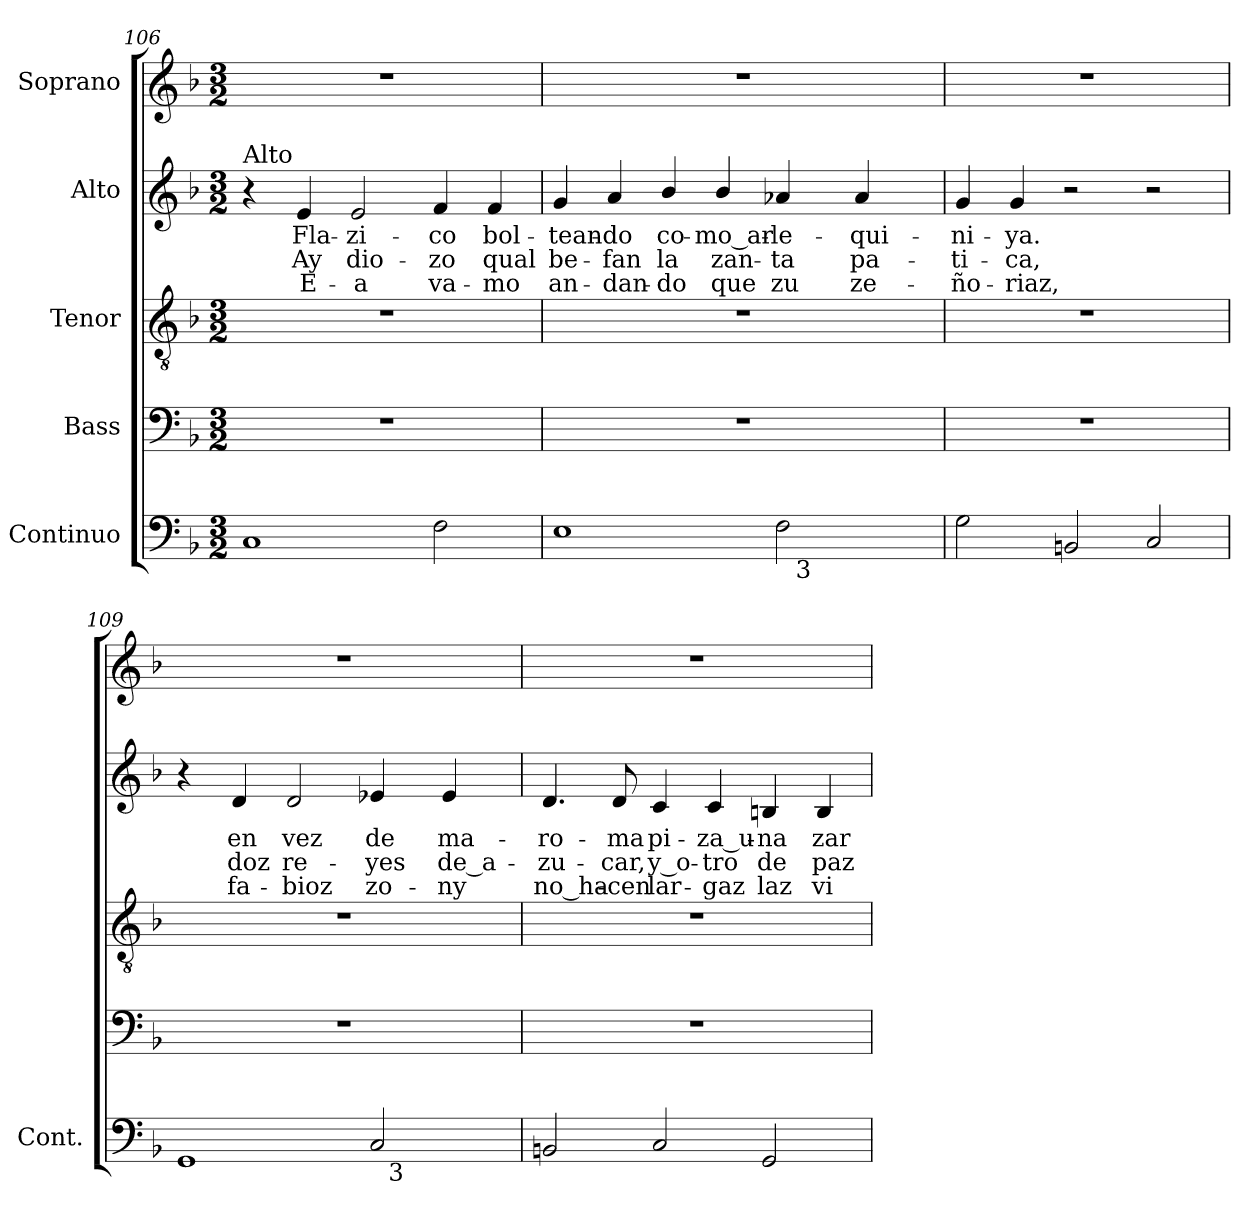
**kern	**kern	**kern	**kern	**text	**text	**text	**kern
*part5	*part4	*part3	*part2	*part2	*part2	*part2	*part1
*staff5	*staff4	*staff3	*staff2	*staff2	*staff2	*staff2	*staff1
*I"Continuo	*I"Bass	*I"Tenor	*I"Alto	*	*	*	*I"Soprano
*I'Cont.	*	*	*	*	*	*	*
!!LO:LB:g=z
*clefF4	*clefF4	*clefGv2	*clefG2	*	*	*	*clefG2
*	*	*ITrd7c12	*	*	*	*	*
*k[b-]	*k[b-]	*k[b-]	*k[b-]	*	*	*	*k[b-]
*F:	*F:	*F:	*F:	*	*	*	*F:
*M3/2	*M3/2	*M3/2	*M3/2	*	*	*	*M3/2
=106	=106	=106	=106	=106	=106	=106	=106
!	!	!	!LO:TX:a:t=Alto	!	!	!	!
!	!LO:N:vis=1	!LO:N:vis=1	!	!	!	!	!LO:N:vis=1
1Ci	1.r	1.r	4r	.	.	.	1.r
!	!	!	!	!LO:LY:b:color=#000000	!LO:LY:b:color=#000000	!LO:LY:b:color=#000000	!
.	.	.	4ei/	Fla-	Ay	E-	.
!	!	!	!	!LO:LY:b:color=#000000	!LO:LY:b:color=#000000	!LO:LY:b:color=#000000	!
.	.	.	2ei/	-zi-	dio-	-a	.
!	!	!	!	!LO:LY:b:color=#000000	!LO:LY:b:color=#000000	!LO:LY:b:color=#000000	!
2Fi\	.	.	4fi/	-co	-zo	va-	.
!	!	!	!	!LO:LY:b:color=#000000	!LO:LY:b:color=#000000	!LO:LY:b:color=#000000	!
.	.	.	4fi/	bol-	qual	-mo	.
=107	=107	=107	=107	=107	=107	=107	=107
!	!LO:N:vis=1	!LO:N:vis=1	!	!	!	!	!
!	!	!	!	!LO:LY:b:color=#000000	!LO:LY:b:color=#000000	!LO:LY:b:color=#000000	!LO:N:vis=1
*^	*	*	*	*	*	*	*
1Ei	1ryy	1.r	1.r	4gi/	-tean-	be-	an-	1.r
!	!	!	!	!	!LO:LY:b:color=#000000	!LO:LY:b:color=#000000	!LO:LY:b:color=#000000	!
.	.	.	.	4ai/	-do	-fan	-dan-	.
!	!	!	!	!	!LO:LY:b:color=#000000	!LO:LY:b:color=#000000	!LO:LY:b:color=#000000	!
.	.	.	.	4b-i/	co-	la	-do	.
!	!	!	!	!	!LO:LY:b:color=#000000	!LO:LY:b:color=#000000	!LO:LY:b:color=#000000	!
.	.	.	.	4b-i/	-mo_ar-	zan-	que	.
!	!	!	!	!	!LO:LY:b:color=#000000	!LO:LY:b:color=#000000	!LO:LY:b:color=#000000	!
2Fi\	16ryy	.	.	4a-Xi/	-le-	-ta	zu	.
.	128ryy	.	.	.	.	.	.	.
.	256ryy	.	.	.	.	.	.	.
.	1024ryy	.	.	.	.	.	.	.
!	!LO:TX:b:rj:t=3	!	!	!	!	!	!	!
.	4ryy	.	.	.	.	.	.	.
!	!	!	!	!	!LO:LY:b:color=#000000	!LO:LY:b:color=#000000	!LO:LY:b:color=#000000	!
.	.	.	.	4a-i/	-qui-	pa-	ze-	.
.	8ryy	.	.	.	.	.	.	.
.	32ryy	.	.	.	.	.	.	.
.	64ryy	.	.	.	.	.	.	.
.	512.ryy	.	.	.	.	.	.	.
=108	=108	=108	=108	=108	=108	=108	=108	=108
!	!	!LO:N:vis=1	!LO:N:vis=1	!	!	!	!	!
*v	*v	*	*	*	*	*	*	*
*^	*	*	*	*	*	*	*
!	!	!	!	!	!LO:LY:b:color=#000000	!LO:LY:b:color=#000000	!LO:LY:b:color=#000000	!LO:N:vis=1
*v	*v	*	*	*	*	*	*	*
2Gi\	1.r	1.r	4gi/	-ni-	-ti-	-ño-	1.r
!	!	!	!	!LO:LY:b:color=#000000	!LO:LY:b:color=#000000	!LO:LY:b:color=#000000	!
.	.	.	4gi/	-ya.	-ca,	-riaz,	.
2BBni/	.	.	2r	.	.	.	.
2Ci/	.	.	2r	.	.	.	.
!!LO:LB:g=z
=109	=109	=109	=109	=109	=109	=109	=109
!	!LO:N:vis=1	!LO:N:vis=1	!	!	!	!	!LO:N:vis=1
*^	*	*	*	*	*	*	*
1GGi	1ryy	1.r	1.r	4r	.	.	.	1.r
!	!	!	!	!	!LO:LY:b:color=#000000	!LO:LY:b:color=#000000	!LO:LY:b:color=#000000	!
.	.	.	.	4di/	en	doz	fa-	.
!	!	!	!	!	!LO:LY:b:color=#000000	!LO:LY:b:color=#000000	!LO:LY:b:color=#000000	!
.	.	.	.	2di/	vez	re-	-bioz	.
!	!	!	!	!	!LO:LY:b:color=#000000	!LO:LY:b:color=#000000	!LO:LY:b:color=#000000	!
2Ci/	16..ryy	.	.	4e-Xi/	de	-yes	zo-	.
!	!LO:TX:b:rj:t=3	!	!	!	!	!	!	!
.	4ryy	.	.	.	.	.	.	.
!	!	!	!	!	!LO:LY:b:color=#000000	!LO:LY:b:color=#000000	!LO:LY:b:color=#000000	!
.	.	.	.	4e-i/	ma-	de_a-	-ny	.
.	8ryy	.	.	.	.	.	.	.
.	64ryy	.	.	.	.	.	.	.
=110	=110	=110	=110	=110	=110	=110	=110	=110
!	!	!LO:N:vis=1	!LO:N:vis=1	!	!	!	!	!
*v	*v	*	*	*	*	*	*	*
*^	*	*	*	*	*	*	*
!	!	!	!	!	!LO:LY:b:color=#000000	!LO:LY:b:color=#000000	!LO:LY:b:color=#000000	!LO:N:vis=1
*v	*v	*	*	*	*	*	*	*
2BBni/	1.r	1.r	4.di/	-ro-	-zu-	no_ha-	1.r
!	!	!	!	!LO:LY:b:color=#000000	!LO:LY:b:color=#000000	!LO:LY:b:color=#000000	!
.	.	.	8di/	-ma	-car,	-cen	.
!	!	!	!	!LO:LY:b:color=#000000	!LO:LY:b:color=#000000	!LO:LY:b:color=#000000	!
2Ci/	.	.	4ci/	pi-	y_o-	lar-	.
!	!	!	!	!LO:LY:b:color=#000000	!LO:LY:b:color=#000000	!LO:LY:b:color=#000000	!
.	.	.	4ci/	-za_u-	-tro	-gaz	.
!	!	!	!	!LO:LY:b:color=#000000	!LO:LY:b:color=#000000	!LO:LY:b:color=#000000	!
2GGi/	.	.	4Bni/	-na	de	laz	.
!	!	!	!	!LO:LY:b:color=#000000	!LO:LY:b:color=#000000	!LO:LY:b:color=#000000	!
.	.	.	4Bi/	zar-	paz-	vi-	.
=	=	=	=	=	=	=	=
*-	*-	*-	*-	*-	*-	*-	*-
